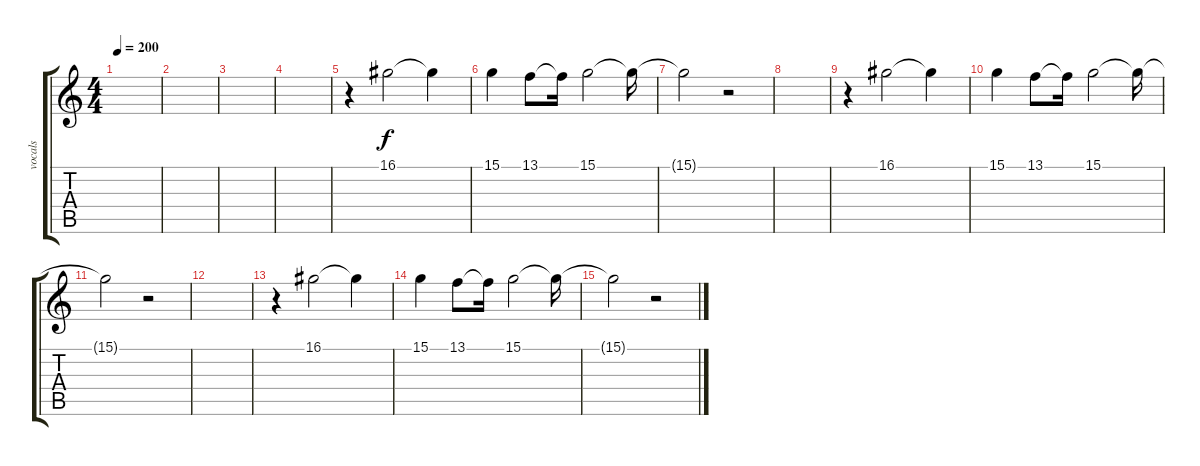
\track ("vocals" "vocals") {instrument ocarina}
\staff {score tabs}
\tuning (E4 B3 G3 D3 A2 E2) {hide}
\ts (4 4)
\tempo 200
\clef g2
\ks c
|
|
|
|
r.4 16.1.2 16.1{t}.4 |
15.1.4 13.1.8 13.1{t}.16 15.1.2 15.1{t}.16 |
15.1{t}.2 r.2 |
|
r.4 16.1.2 16.1{t}.4 |
15.1.4 13.1.8 13.1{t}.16 15.1.2 15.1{t}.16 |
15.1{t}.2 r.2 |
|
r.4 16.1.2 16.1{t}.4 |
15.1.4 13.1.8 13.1{t}.16 15.1.2 15.1{t}.16 |
15.1{t}.2 r.2
